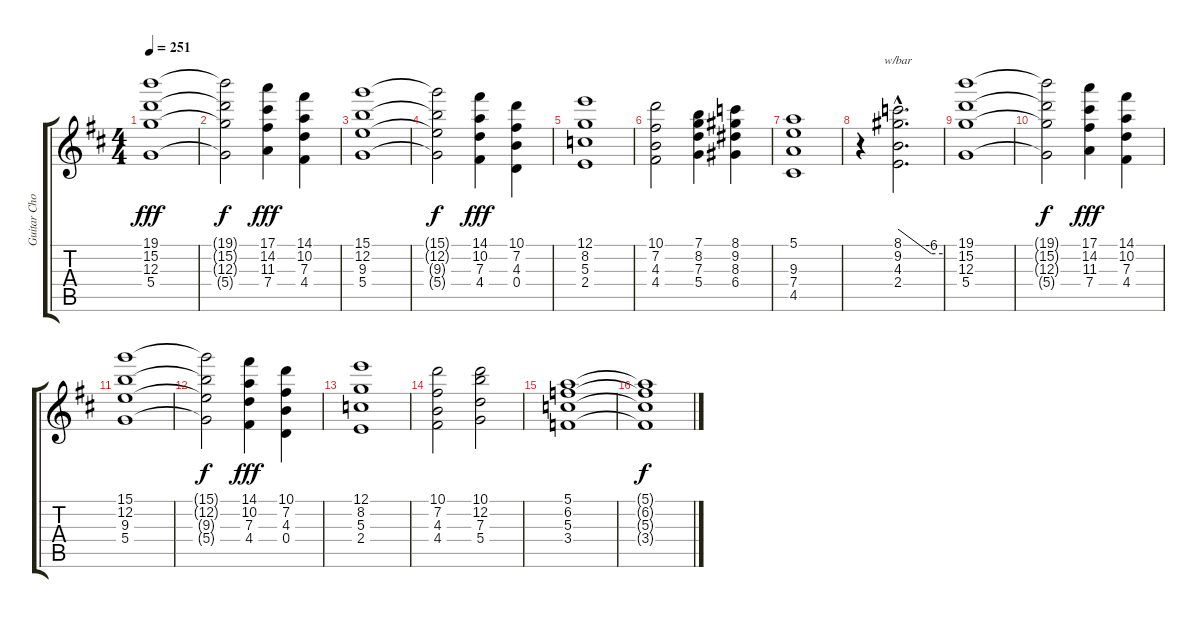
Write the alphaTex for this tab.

\track ("Guitar Choir 2" "Guitar Cho") {instrument distortionguitar}
\staff {score tabs}
\tuning (E4 B3 G3 D3 A2 E2) {hide}
\ts (4 4)
\tempo 251
\clef g2
\ks d
(19.1 15.2 12.3 5.4).1{dy fff} |
(19.1{t} 15.2{t} 12.3{t} 5.4{t}).2{dy f} (17.1 14.2 11.3 7.4).4{dy fff} (14.1 10.2 7.3 4.4).4 |
(15.1 12.2 9.3 5.4).1 |
(15.1{t} 12.2{t} 9.3{t} 5.4{t}).2{dy f} (14.1 10.2 7.3 4.4).4{dy fff} (10.1 7.2 4.3 0.4).4 |
(12.1 8.2 5.3 2.4).1 |
(10.1 7.2 4.3 4.4).2 (7.1 8.2 7.3 5.4).4 (8.1 9.2 8.3 6.4).4 |
(5.1 9.3 7.4 4.5).1 |
r.4 (8.1{hac} 9.2{hac} 4.3{hac} 2.4{hac}).2{d tbe (custom default 0 0 45 -24 60 -24)} |
(19.1 15.2 12.3 5.4).1 |
(19.1{t} 15.2{t} 12.3{t} 5.4{t}).2{dy f} (17.1 14.2 11.3 7.4).4{dy fff} (14.1 10.2 7.3 4.4).4 |
(15.1 12.2 9.3 5.4).1 |
(15.1{t} 12.2{t} 9.3{t} 5.4{t}).2{dy f} (14.1 10.2 7.3 4.4).4{dy fff} (10.1 7.2 4.3 0.4).4 |
(12.1 8.2 5.3 2.4).1 |
(10.1 7.2 4.3 4.4).2 (10.1 12.2 7.3 5.4).2 |
(5.1 6.2 5.3 3.4).1 |
(5.1{t} 6.2{t} 5.3{t} 3.4{t}).1{dy f}
